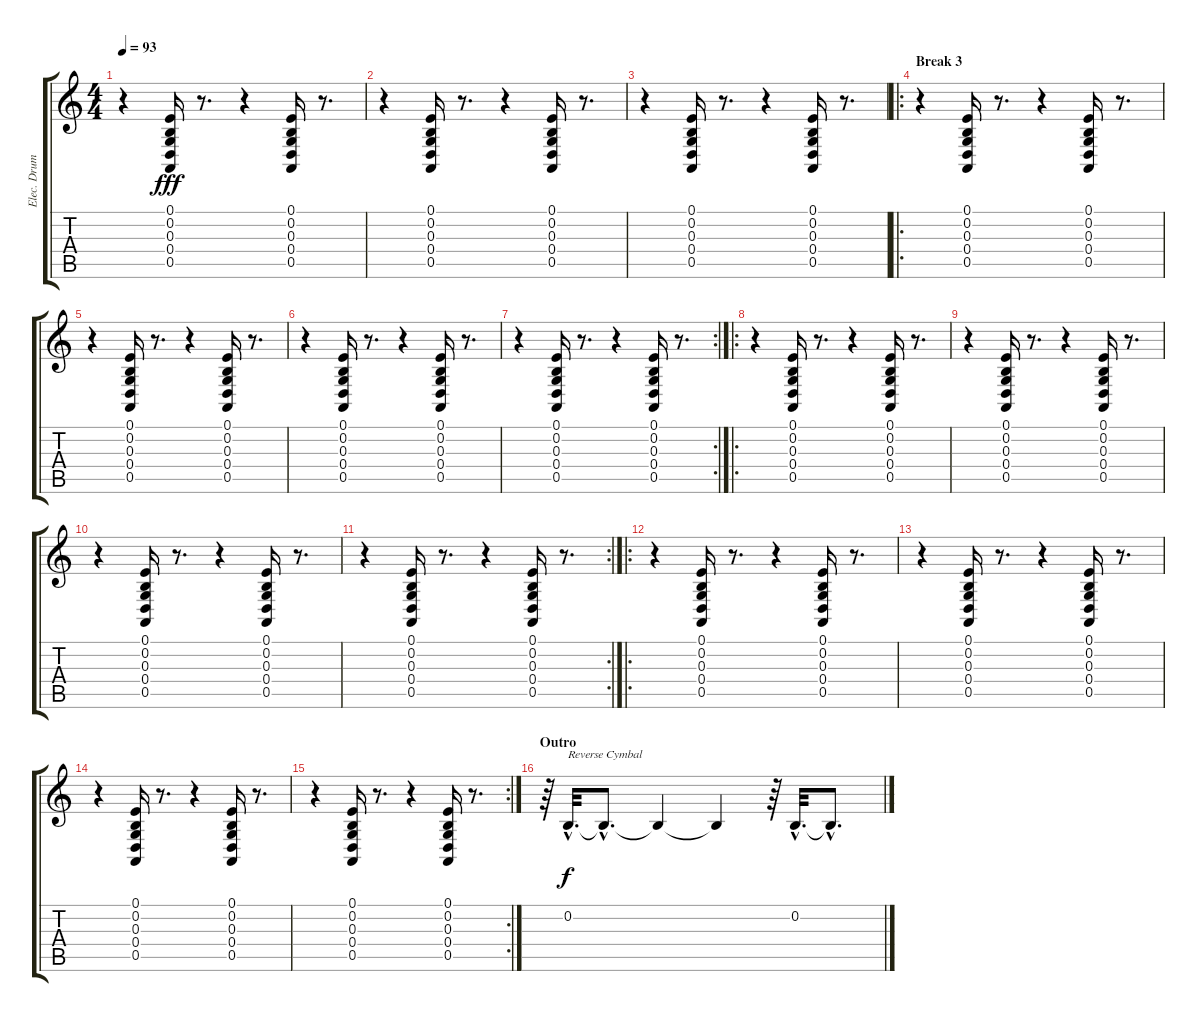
\track ("Elec. Drums" "Elec. Drum") {instrument seashore}
\staff {score tabs}
\tuning (E4 B3 G3 D3 A2 E2) {hide}
\ts (4 4)
\tempo 93
\clef g2
\ks c
r.4{dy fff} (0.1 0.2 0.3 0.4 0.5).16{volume 16} r.8{d volume 0} r.4 (0.1 0.2 0.3 0.4 0.5).16{volume 16} r.8{d volume 0} |
r.4 (0.1 0.2 0.3 0.4 0.5).16{volume 16} r.8{d volume 0} r.4 (0.1 0.2 0.3 0.4 0.5).16{volume 16} r.8{d volume 0} |
r.4 (0.1 0.2 0.3 0.4 0.5).16{volume 16} r.8{d volume 0} r.4 (0.1 0.2 0.3 0.4 0.5).16{volume 16} r.8{d volume 0} |
\ro
\section ("" "Break 3")
r.4 (0.1 0.2 0.3 0.4 0.5).16{volume 16} r.8{d volume 0} r.4 (0.1 0.2 0.3 0.4 0.5).16{volume 16} r.8{d volume 0} |
r.4 (0.1 0.2 0.3 0.4 0.5).16{volume 16} r.8{d volume 0} r.4 (0.1 0.2 0.3 0.4 0.5).16{volume 16} r.8{d volume 0} |
r.4 (0.1 0.2 0.3 0.4 0.5).16{volume 16} r.8{d volume 0} r.4 (0.1 0.2 0.3 0.4 0.5).16{volume 16} r.8{d volume 0} |
\rc 2
r.4 (0.1 0.2 0.3 0.4 0.5).16{volume 16} r.8{d volume 0} r.4 (0.1 0.2 0.3 0.4 0.5).16{volume 16} r.8{d volume 0} |
\ro
r.4 (0.1 0.2 0.3 0.4 0.5).16{volume 16} r.8{d volume 0} r.4 (0.1 0.2 0.3 0.4 0.5).16{volume 16} r.8{d volume 0} |
r.4 (0.1 0.2 0.3 0.4 0.5).16{volume 16} r.8{d volume 0} r.4 (0.1 0.2 0.3 0.4 0.5).16{volume 16} r.8{d volume 0} |
r.4 (0.1 0.2 0.3 0.4 0.5).16{volume 16} r.8{d volume 0} r.4 (0.1 0.2 0.3 0.4 0.5).16{volume 16} r.8{d volume 0} |
\rc 2
r.4 (0.1 0.2 0.3 0.4 0.5).16{volume 16} r.8{d volume 0} r.4 (0.1 0.2 0.3 0.4 0.5).16{volume 16} r.8{d volume 0} |
\ro
r.4 (0.1 0.2 0.3 0.4 0.5).16{volume 16} r.8{d volume 0} r.4 (0.1 0.2 0.3 0.4 0.5).16{volume 16} r.8{d volume 0} |
r.4 (0.1 0.2 0.3 0.4 0.5).16{volume 16} r.8{d volume 0} r.4 (0.1 0.2 0.3 0.4 0.5).16{volume 16} r.8{d volume 0} |
r.4 (0.1 0.2 0.3 0.4 0.5).16{volume 16} r.8{d volume 0} r.4 (0.1 0.2 0.3 0.4 0.5).16{volume 16} r.8{d volume 0} |
\rc 2
r.4 (0.1 0.2 0.3 0.4 0.5).16{volume 16} r.8{d volume 0} r.4 (0.1 0.2 0.3 0.4 0.5).16{volume 16} r.8{d volume 0} |
\section ("" "Outro")
r.64{volume 5 balance 16} 0.2{hac}.32{d txt "Reverse Cymbal" dy f balance 0 instrument reversecymbal} 0.2{hac t}.8{d} 0.2{t}.4 0.2{t}.4 r.64{balance 16} 0.2{hac}.32{d balance 0 instrument reversecymbal} 0.2{hac t}.8{d}
